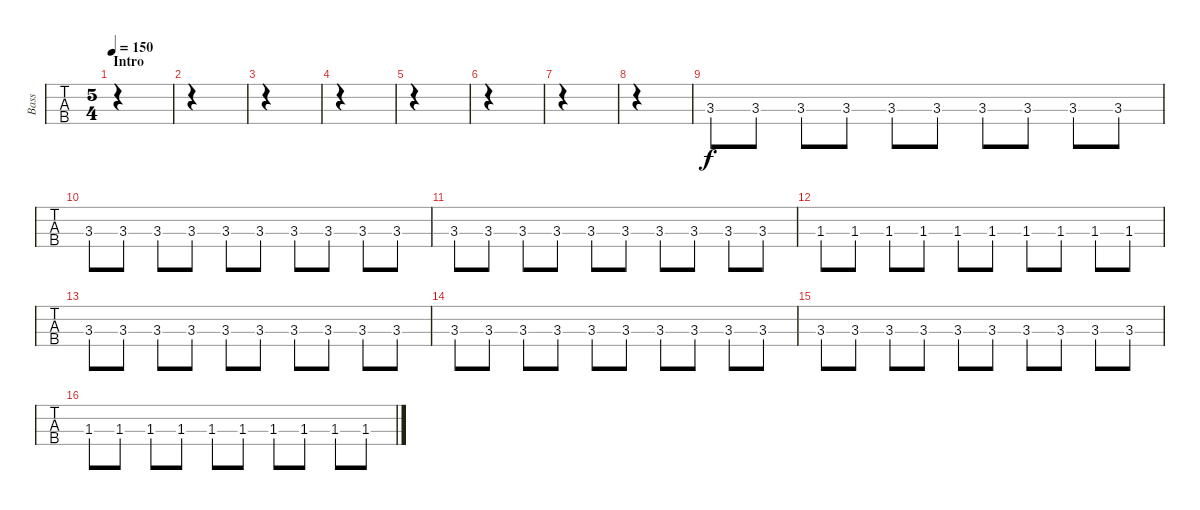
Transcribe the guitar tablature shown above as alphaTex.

\track ("Bass" "Bass") {instrument electricbassfinger}
\staff {tabs}
\tuning (G2 D2 A1 E1) {hide}
\ts (5 4)
\section ("" "Intro")
\tempo 150
\clef f4
\ks c
|
|
|
|
|
|
|
|
3.3.8 3.3.8 3.3.8 3.3.8 3.3.8 3.3.8 3.3.8 3.3.8 3.3.8 3.3.8 |
3.3.8 3.3.8 3.3.8 3.3.8 3.3.8 3.3.8 3.3.8 3.3.8 3.3.8 3.3.8 |
3.3.8 3.3.8 3.3.8 3.3.8 3.3.8 3.3.8 3.3.8 3.3.8 3.3.8 3.3.8 |
1.3.8 1.3.8 1.3.8 1.3.8 1.3.8 1.3.8 1.3.8 1.3.8 1.3.8 1.3.8 |
3.3.8 3.3.8 3.3.8 3.3.8 3.3.8 3.3.8 3.3.8 3.3.8 3.3.8 3.3.8 |
3.3.8 3.3.8 3.3.8 3.3.8 3.3.8 3.3.8 3.3.8 3.3.8 3.3.8 3.3.8 |
3.3.8 3.3.8 3.3.8 3.3.8 3.3.8 3.3.8 3.3.8 3.3.8 3.3.8 3.3.8 |
1.3.8 1.3.8 1.3.8 1.3.8 1.3.8 1.3.8 1.3.8 1.3.8 1.3.8 1.3.8
